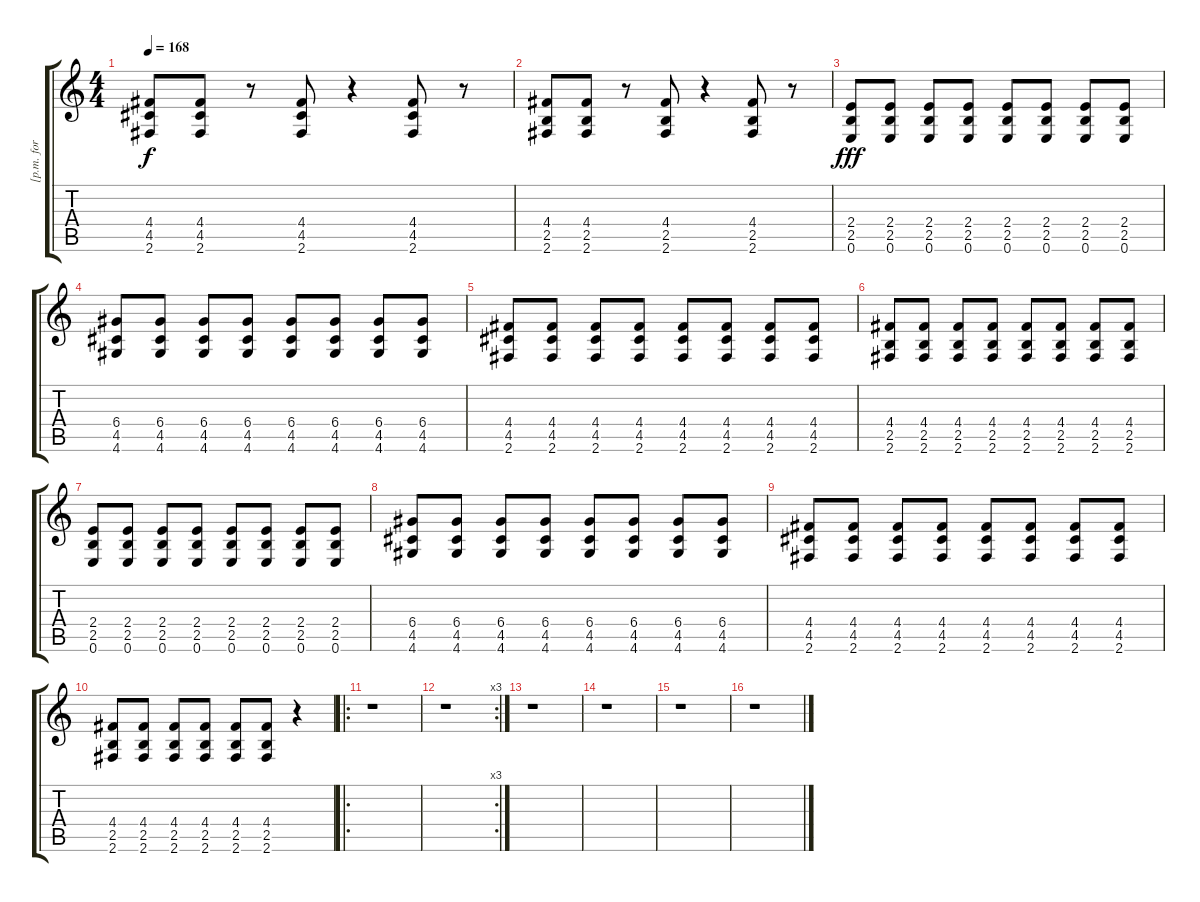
\track ("[p.m. for gtr. 1-2 ]" "[p.m. for ") {instrument electricguitarmuted}
\staff {score tabs}
\tuning (E4 B3 G3 D3 A2 E2) {hide}
\ts (4 4)
\tempo 168
\clef g2
\ks c
(4.4 4.5 2.6).8{dy f} (4.4 4.5 2.6).8 r.8 (4.4 4.5 2.6).8 r.4 (4.4 4.5 2.6).8 r.8 |
(4.4 2.5 2.6).8 (4.4 2.5 2.6).8 r.8 (4.4 2.5 2.6).8 r.4 (4.4 2.5 2.6).8 r.8 |
(2.4 2.5 0.6).8{dy fff} (2.4 2.5 0.6).8 (2.4 2.5 0.6).8 (2.4 2.5 0.6).8 (2.4 2.5 0.6).8 (2.4 2.5 0.6).8 (2.4 2.5 0.6).8 (2.4 2.5 0.6).8 |
(6.4 4.5 4.6).8 (6.4 4.5 4.6).8 (6.4 4.5 4.6).8 (6.4 4.5 4.6).8 (6.4 4.5 4.6).8 (6.4 4.5 4.6).8 (6.4 4.5 4.6).8 (6.4 4.5 4.6).8 |
(4.4 4.5 2.6).8 (4.4 4.5 2.6).8 (4.4 4.5 2.6).8 (4.4 4.5 2.6).8 (4.4 4.5 2.6).8 (4.4 4.5 2.6).8 (4.4 4.5 2.6).8 (4.4 4.5 2.6).8 |
(4.4 2.5 2.6).8 (4.4 2.5 2.6).8 (4.4 2.5 2.6).8 (4.4 2.5 2.6).8 (4.4 2.5 2.6).8 (4.4 2.5 2.6).8 (4.4 2.5 2.6).8 (4.4 2.5 2.6).8 |
(2.4 2.5 0.6).8 (2.4 2.5 0.6).8 (2.4 2.5 0.6).8 (2.4 2.5 0.6).8 (2.4 2.5 0.6).8 (2.4 2.5 0.6).8 (2.4 2.5 0.6).8 (2.4 2.5 0.6).8 |
(6.4 4.5 4.6).8 (6.4 4.5 4.6).8 (6.4 4.5 4.6).8 (6.4 4.5 4.6).8 (6.4 4.5 4.6).8 (6.4 4.5 4.6).8 (6.4 4.5 4.6).8 (6.4 4.5 4.6).8 |
(4.4 4.5 2.6).8 (4.4 4.5 2.6).8 (4.4 4.5 2.6).8 (4.4 4.5 2.6).8 (4.4 4.5 2.6).8 (4.4 4.5 2.6).8 (4.4 4.5 2.6).8 (4.4 4.5 2.6).8 |
(4.4 2.5 2.6).8 (4.4 2.5 2.6).8 (4.4 2.5 2.6).8 (4.4 2.5 2.6).8 (4.4 2.5 2.6).8 (4.4 2.5 2.6).8 r.4 |
\ro
r.1 |
\rc 3
r.1 |
r.1 |
r.1 |
r.1 |
r.1
